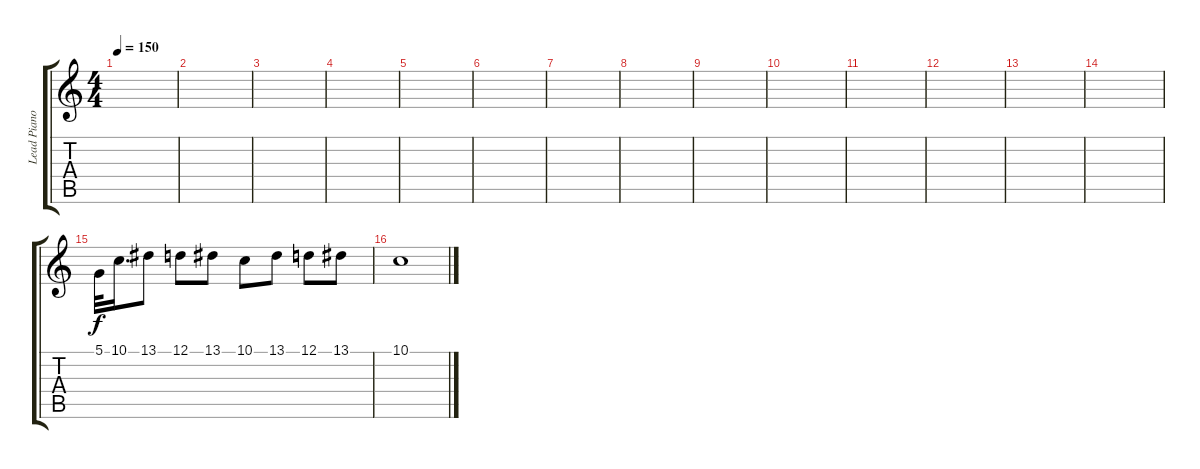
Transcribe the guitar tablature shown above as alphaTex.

\track ("Lead Piano" "Lead Piano") {instrument acousticgrandpiano}
\staff {score tabs}
\tuning (D4 A3 F3 C3 G2 C2) {hide}
\ts (4 4)
\tempo 150
\clef g2
\ks c
|
|
|
|
|
|
|
|
|
|
|
|
|
|
5.1.32 10.1.16{d} 13.1.8 12.1.8 13.1.8 10.1.8 13.1.8 12.1.8 13.1.8 |
10.1.1
